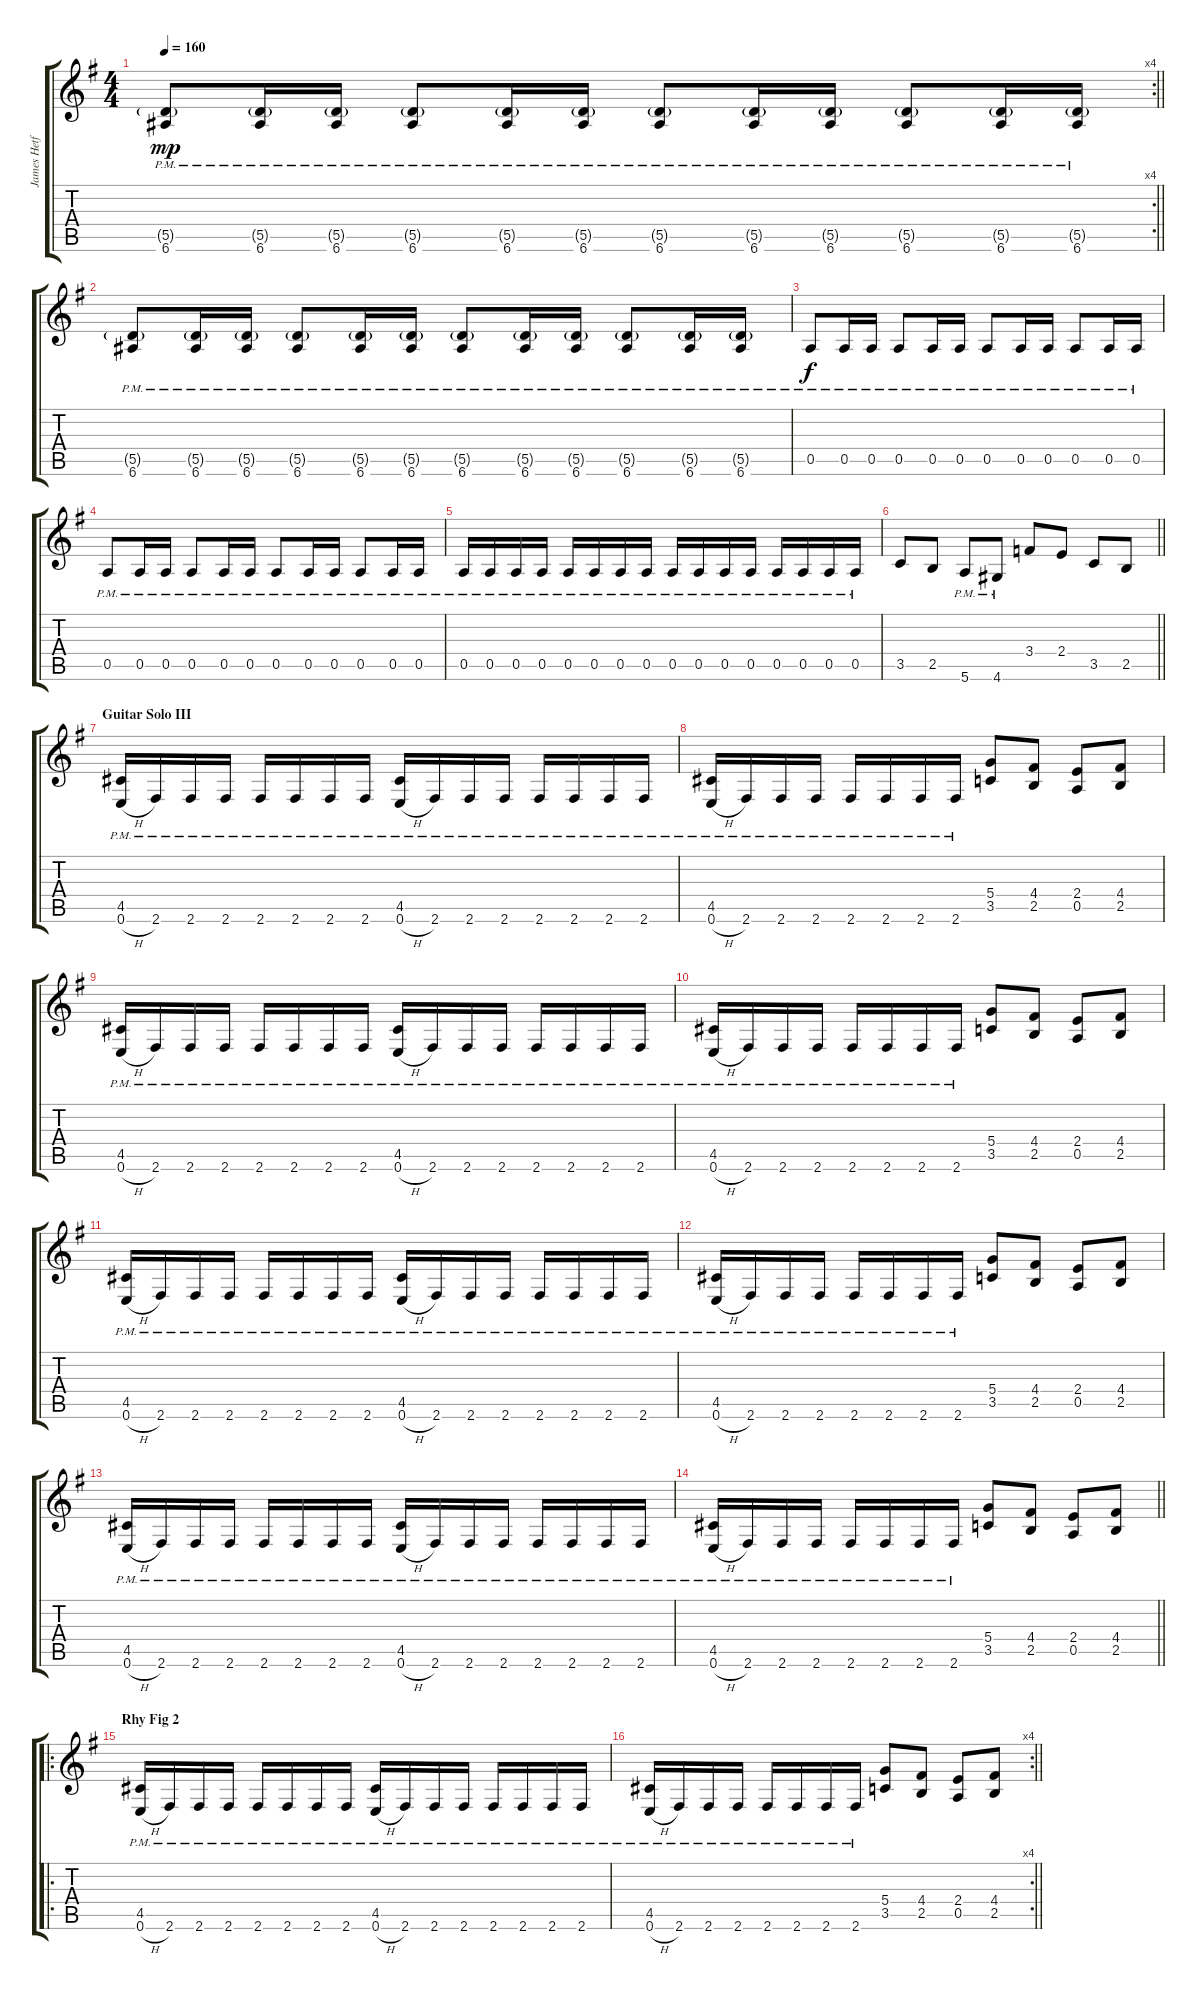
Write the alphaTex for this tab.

\track ("James Hetfield" "James Hetf") {instrument distortionguitar}
\staff {score tabs}
\tuning (E4 B3 G3 D3 A2 E2) {hide}
\rc 4
\ts (4 4)
\tempo 160
\clef g2
\barLineRight lightlight
\ks g
(5.5{g pm} 6.6{pm}).8{dy mp} (5.5{g pm} 6.6{pm}).16 (5.5{g pm} 6.6{pm}).16 (5.5{g pm} 6.6{pm}).8 (5.5{g pm} 6.6{pm}).16 (5.5{g pm} 6.6{pm}).16 (5.5{g pm} 6.6{pm}).8 (5.5{g pm} 6.6{pm}).16 (5.5{g pm} 6.6{pm}).16 (5.5{g pm} 6.6{pm}).8 (5.5{g pm} 6.6{pm}).16 (5.5{g pm} 6.6{pm}).16 |
(5.5{g pm} 6.6{pm}).8 (5.5{g pm} 6.6{pm}).16 (5.5{g pm} 6.6{pm}).16 (5.5{g pm} 6.6{pm}).8 (5.5{g pm} 6.6{pm}).16 (5.5{g pm} 6.6{pm}).16 (5.5{g pm} 6.6{pm}).8 (5.5{g pm} 6.6{pm}).16 (5.5{g pm} 6.6{pm}).16 (5.5{g pm} 6.6{pm}).8 (5.5{g pm} 6.6{pm}).16 (5.5{g pm} 6.6{pm}).16 |
0.5{pm}.8{dy f} 0.5{pm}.16 0.5{pm}.16 0.5{pm}.8 0.5{pm}.16 0.5{pm}.16 0.5{pm}.8 0.5{pm}.16 0.5{pm}.16 0.5{pm}.8 0.5{pm}.16 0.5{pm}.16 |
0.5{pm}.8 0.5{pm}.16 0.5{pm}.16 0.5{pm}.8 0.5{pm}.16 0.5{pm}.16 0.5{pm}.8 0.5{pm}.16 0.5{pm}.16 0.5{pm}.8 0.5{pm}.16 0.5{pm}.16 |
0.5{pm}.16 0.5{pm}.16 0.5{pm}.16 0.5{pm}.16 0.5{pm}.16 0.5{pm}.16 0.5{pm}.16 0.5{pm}.16 0.5{pm}.16 0.5{pm}.16 0.5{pm}.16 0.5{pm}.16 0.5{pm}.16 0.5{pm}.16 0.5{pm}.16 0.5{pm}.16 |
\barLineRight lightlight
3.5.8 2.5.8 5.6{pm}.8 4.6{pm}.8 3.4.8 2.4.8 3.5.8 2.5.8 |
\section ("" "Guitar Solo III")
(4.5{pm} 0.6{h pm}).16 2.6{pm}.16 2.6{pm}.16 2.6{pm}.16 2.6{pm}.16 2.6{pm}.16 2.6{pm}.16 2.6{pm}.16 (4.5{pm} 0.6{h pm}).16 2.6{pm}.16 2.6{pm}.16 2.6{pm}.16 2.6{pm}.16 2.6{pm}.16 2.6{pm}.16 2.6{pm}.16 |
(4.5{pm} 0.6{h pm}).16 2.6{pm}.16 2.6{pm}.16 2.6{pm}.16 2.6{pm}.16 2.6{pm}.16 2.6{pm}.16 2.6{pm}.16 (5.4 3.5).8 (4.4 2.5).8 (2.4 0.5).8 (4.4 2.5).8 |
(4.5{pm} 0.6{h pm}).16 2.6{pm}.16 2.6{pm}.16 2.6{pm}.16 2.6{pm}.16 2.6{pm}.16 2.6{pm}.16 2.6{pm}.16 (4.5{pm} 0.6{h pm}).16 2.6{pm}.16 2.6{pm}.16 2.6{pm}.16 2.6{pm}.16 2.6{pm}.16 2.6{pm}.16 2.6{pm}.16 |
(4.5{pm} 0.6{h pm}).16 2.6{pm}.16 2.6{pm}.16 2.6{pm}.16 2.6{pm}.16 2.6{pm}.16 2.6{pm}.16 2.6{pm}.16 (5.4 3.5).8 (4.4 2.5).8 (2.4 0.5).8 (4.4 2.5).8 |
(4.5{pm} 0.6{h pm}).16 2.6{pm}.16 2.6{pm}.16 2.6{pm}.16 2.6{pm}.16 2.6{pm}.16 2.6{pm}.16 2.6{pm}.16 (4.5{pm} 0.6{h pm}).16 2.6{pm}.16 2.6{pm}.16 2.6{pm}.16 2.6{pm}.16 2.6{pm}.16 2.6{pm}.16 2.6{pm}.16 |
(4.5{pm} 0.6{h pm}).16 2.6{pm}.16 2.6{pm}.16 2.6{pm}.16 2.6{pm}.16 2.6{pm}.16 2.6{pm}.16 2.6{pm}.16 (5.4 3.5).8 (4.4 2.5).8 (2.4 0.5).8 (4.4 2.5).8 |
(4.5{pm} 0.6{h pm}).16 2.6{pm}.16 2.6{pm}.16 2.6{pm}.16 2.6{pm}.16 2.6{pm}.16 2.6{pm}.16 2.6{pm}.16 (4.5{pm} 0.6{h pm}).16 2.6{pm}.16 2.6{pm}.16 2.6{pm}.16 2.6{pm}.16 2.6{pm}.16 2.6{pm}.16 2.6{pm}.16 |
\barLineRight lightlight
(4.5{pm} 0.6{h pm}).16 2.6{pm}.16 2.6{pm}.16 2.6{pm}.16 2.6{pm}.16 2.6{pm}.16 2.6{pm}.16 2.6{pm}.16 (5.4 3.5).8 (4.4 2.5).8 (2.4 0.5).8 (4.4 2.5).8 |
\ro
\section ("" "Rhy Fig 2")
(4.5{pm} 0.6{h pm}).16 2.6{pm}.16 2.6{pm}.16 2.6{pm}.16 2.6{pm}.16 2.6{pm}.16 2.6{pm}.16 2.6{pm}.16 (4.5{pm} 0.6{h pm}).16 2.6{pm}.16 2.6{pm}.16 2.6{pm}.16 2.6{pm}.16 2.6{pm}.16 2.6{pm}.16 2.6{pm}.16 |
\rc 4
\barLineRight lightlight
(4.5{pm} 0.6{h pm}).16 2.6{pm}.16 2.6{pm}.16 2.6{pm}.16 2.6{pm}.16 2.6{pm}.16 2.6{pm}.16 2.6{pm}.16 (5.4 3.5).8 (4.4 2.5).8 (2.4 0.5).8 (4.4 2.5).8
